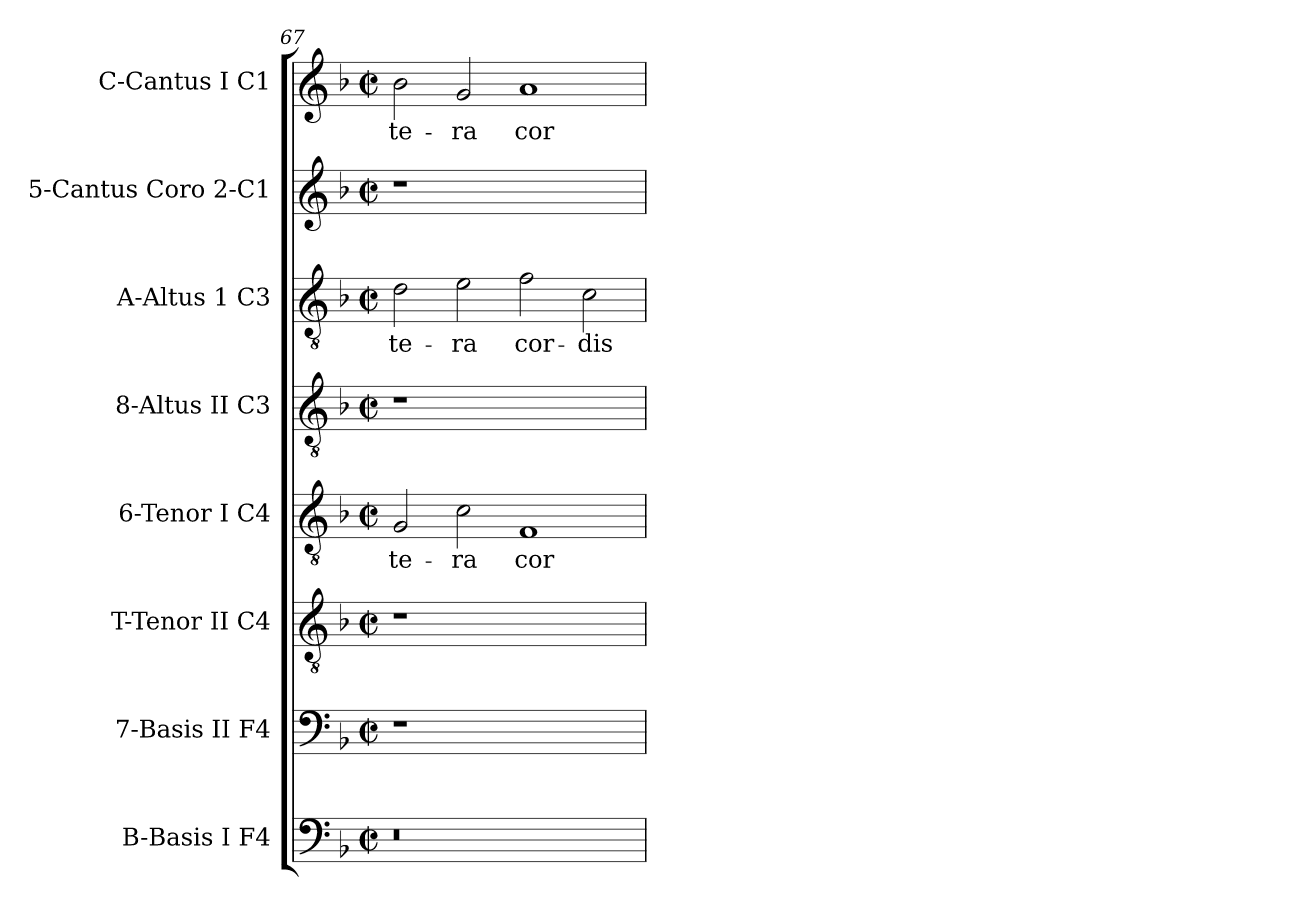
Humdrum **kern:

**kern	**kern	**kern	**kern	**text	**kern	**kern	**text	**kern	**kern	**text
*part8	*part7	*part6	*part5	*part5	*part4	*part3	*part3	*part2	*part1	*part1
*staff8	*staff7	*staff6	*staff5	*staff5	*staff4	*staff3	*staff3	*staff2	*staff1	*staff1
*I"B-Basis I  F4	*I"7-Basis II  F4	*I"T-Tenor II  C4	*I"6-Tenor I  C4	*	*I"8-Altus II  C3	*I"A-Altus 1  C3	*	*I"5-Cantus  Coro 2-C1	*I"C-Cantus I  C1	*
*I'B	*	*I'T	*	*	*	*I'A	*	*	*I'C	*
*clefF4	*clefF4	*clefGv2	*clefGv2	*	*clefGv2	*clefGv2	*	*clefG2	*clefG2	*
*k[b-]	*k[b-]	*k[b-]	*k[b-]	*	*k[b-]	*k[b-]	*	*k[b-]	*k[b-]	*
*F:	*F:	*F:	*F:	*	*F:	*F:	*	*F:	*F:	*
*M2/2	*M2/2	*M2/2	*M2/2	*	*M2/2	*M2/2	*	*M2/2	*M2/2	*
*met(c|)	*met(c|)	*met(c|)	*met(c|)	*	*met(c|)	*met(c|)	*	*met(c|)	*met(c|)	*
=67	=67	=67	=67	=67	=67	=67	=67	=67	=67	=67
!	!	!	!	!LO:LY:b:cj	!	!	!LO:LY:b:cj	!	!	!LO:LY:b:cj
0r	1r	1r	2G/	-te-	1r	2d\	-te-	1r	2b-\	-te-
!	!	!	!	!LO:LY:b:cj	!	!	!LO:LY:b:cj	!	!	!LO:LY:b:cj
.	.	.	2c\	-ra	.	2e\	-ra	.	2g/	-ra
!	!	!	!	!LO:LY:b:cj	!	!	!LO:LY:b:cj	!	!	!LO:LY:b:cj
.	1ryy	1ryy	1F	cor-	1ryy	2f\	cor-	1ryy	1a	cor-
!	!	!	!	!	!	!	!LO:LY:b:cj	!	!	!
.	.	.	.	.	.	2c\	-dis	.	.	.
=	=	=	=	=	=	=	=	=	=	=
*-	*-	*-	*-	*-	*-	*-	*-	*-	*-	*-
